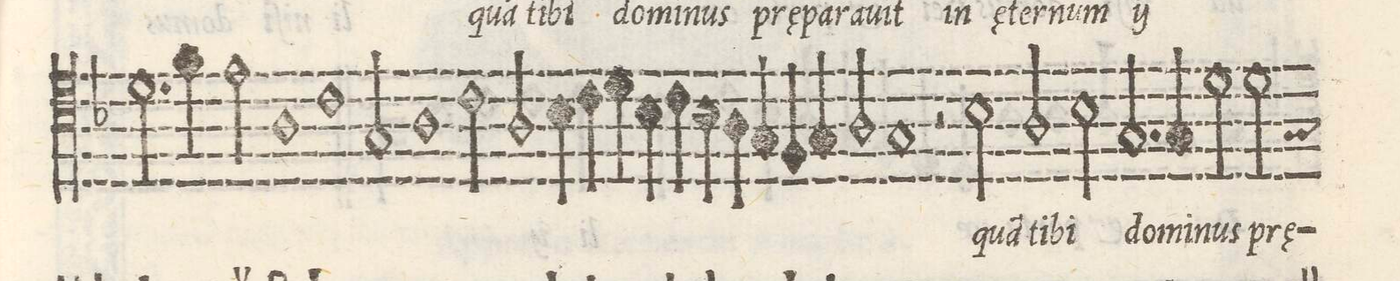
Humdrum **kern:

**kern	**text
*I"TENOR	*
*clefC4	*
*k[b-]	*
*met(C|)	*
*M2/1	*
2.d\	do-
4f\	-mi-
=48-	=48-
2e\	-nus
1A	prę-
1c\	-pa-
=49-	=49-
2G/	-ra-
1A	-uit
=50-	=50-
2c\	in
2A/	ę-
4B-\	-ter-
4c\	.
4d\	.
4B-\	.
=51-	=51-
4c\	.
4B-\	.
4A\	.
4G/	.
4F/	.
4G/	.
2A/	.
=52-	=52-
1G	-num
*	*Xij
2r	.
2B-\	qua(m)
=53-	=53-
2A/	ti-
2B-\	-bi
2.G/	do-
4G/	-mi-
=54-	=54-
2d\	-nus
2d\	prę-
*-	*-
